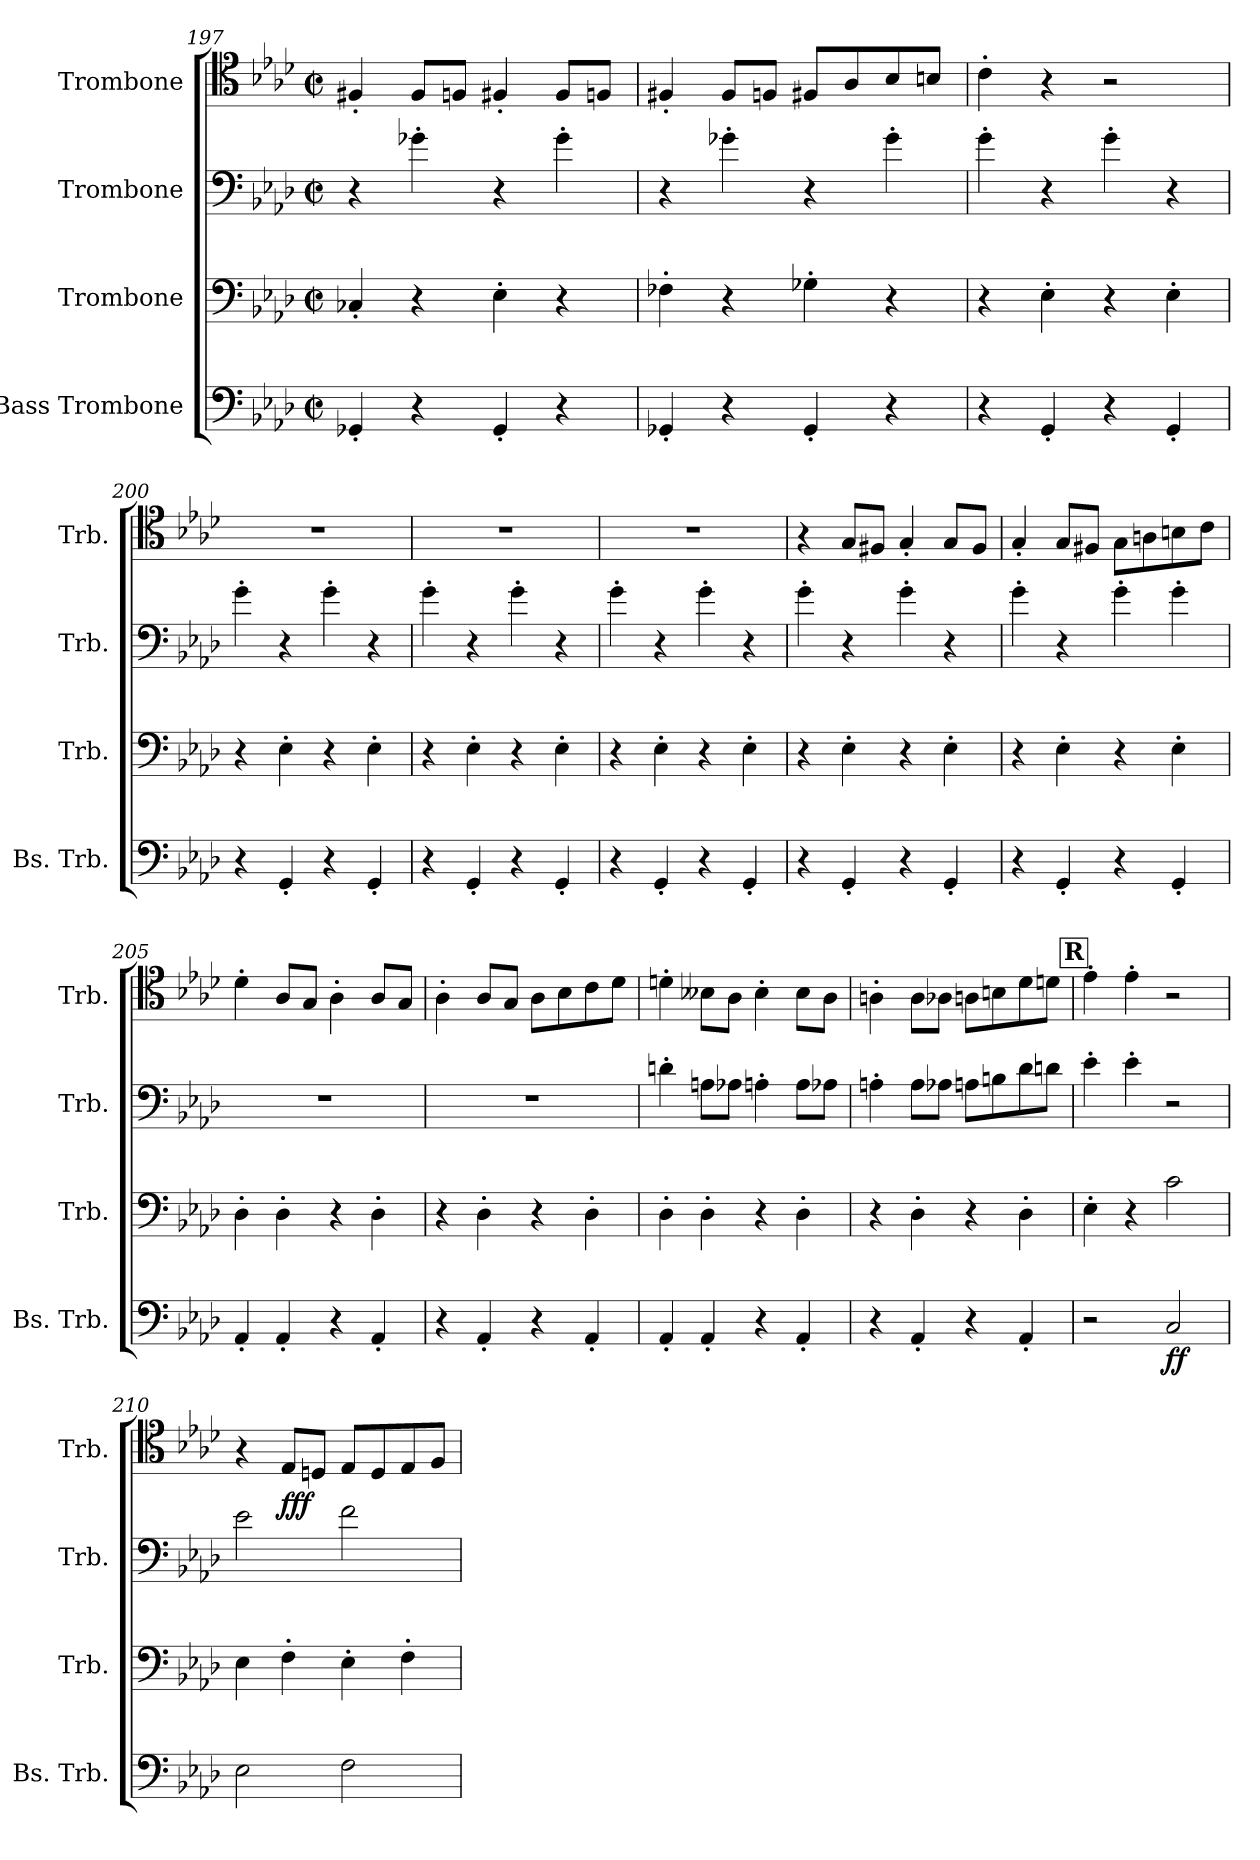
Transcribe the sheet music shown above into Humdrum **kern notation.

**kern	**dynam	**kern	**kern	**kern	**dynam
*part4	*part4	*part3	*part2	*part1	*part1
*staff4	*staff4	*staff3	*staff2	*staff1	*staff1
*I"Bass Trombone	*	*I"Trombone	*I"Trombone	*I"Trombone	*
*I'Bs. Trb.	*	*I'Trb.	*I'Trb.	*I'Trb.	*
*clefF4	*	*clefF4	*clefF4	*clefC4	*
*k[b-e-a-d-]	*	*k[b-e-a-d-]	*k[b-e-a-d-]	*k[b-e-a-d-]	*
*M2/2	*	*M2/2	*M2/2	*M2/2	*
*met(c|)	*	*met(c|)	*met(c|)	*met(c|)	*
=197	=197	=197	=197	=197	=197
4GG-X'/	.	4C-X'/	4r	4F#X'/	.
4r	.	4r	4g-X'\	8F#/L	.
.	.	.	.	8Fn/J	.
4GG-'/	.	4E-'\	4r	4F#X'/	.
4r	.	4r	4g-'\	8F#/L	.
.	.	.	.	8Fn/J	.
!!LO:LB:g=z
=198	=198	=198	=198	=198	=198
4GG-X'/	.	4F-X'\	4r	4F#X'/	.
4r	.	4r	4g-X'\	8F#/L	.
.	.	.	.	8Fn/J	.
4GG-'/	.	4G-X'\	4r	8F#X/L	.
.	.	.	.	8A-/	.
4r	.	4r	4g-'\	8B-/	.
.	.	.	.	8Bn/J	.
=199	=199	=199	=199	=199	=199
4r	.	4r	4g'\	4c'\	.
4GG'/	.	4E-'\	4r	4r	.
4r	.	4r	4g'\	2r	.
4GG'/	.	4E-'\	4r	.	.
=200	=200	=200	=200	=200	=200
4r	.	4r	4g'\	1r	.
4GG'/	.	4E-'\	4r	.	.
4r	.	4r	4g'\	.	.
4GG'/	.	4E-'\	4r	.	.
=201	=201	=201	=201	=201	=201
4r	.	4r	4g'\	1r	.
4GG'/	.	4E-'\	4r	.	.
4r	.	4r	4g'\	.	.
4GG'/	.	4E-'\	4r	.	.
=202	=202	=202	=202	=202	=202
4r	.	4r	4g'\	1r	.
4GG'/	.	4E-'\	4r	.	.
4r	.	4r	4g'\	.	.
4GG'/	.	4E-'\	4r	.	.
=203	=203	=203	=203	=203	=203
4r	.	4r	4g'\	4r	.
4GG'/	.	4E-'\	4r	8G/L	.
.	.	.	.	8F#X/J	.
4r	.	4r	4g'\	4G'/	.
4GG'/	.	4E-'\	4r	8G/L	.
.	.	.	.	8F#/J	.
=204	=204	=204	=204	=204	=204
4r	.	4r	4g'\	4G'/	.
4GG'/	.	4E-'\	4r	8G/L	.
.	.	.	.	8F#X/J	.
4r	.	4r	4g'\	8G\L	.
.	.	.	.	8An\	.
4GG'/	.	4E-'\	4g'\	8Bn\	.
.	.	.	.	8c\J	.
=205	=205	=205	=205	=205	=205
4AA-'/	.	4D-'\	1r	4d-'\	.
4AA-'/	.	4D-'\	.	8A-/L	.
.	.	.	.	8G/J	.
4r	.	4r	.	4A-'\	.
4AA-'/	.	4D-'\	.	8A-/L	.
.	.	.	.	8G/J	.
!!LO:PB:g=z
=206	=206	=206	=206	=206	=206
4r	.	4r	1r	4A-'\	.
4AA-'/	.	4D-'\	.	8A-/L	.
.	.	.	.	8G/J	.
4r	.	4r	.	8A-\L	.
.	.	.	.	8B-\	.
4AA-'/	.	4D-'\	.	8c\	.
.	.	.	.	8d-\J	.
=207	=207	=207	=207	=207	=207
4AA-'/	.	4D-'\	4dn'\	4dn'\	.
4AA-'/	.	4D-'\	8An\L	8B--X\L	.
.	.	.	8A-X\J	8A-\J	.
4r	.	4r	4An'\	4B--'\	.
4AA-'/	.	4D-'\	8A\L	8B--\L	.
.	.	.	8A-X\J	8A-\J	.
=208	=208	=208	=208	=208	=208
4r	.	4r	4An'\	4An'\	.
4AA-'/	.	4D-'\	8A\L	8A\L	.
.	.	.	8A-X\J	8A-X\J	.
4r	.	4r	8An\L	8An\L	.
.	.	.	8Bn\	8Bn\	.
4AA-'/	.	4D-'\	8d-\	8d-\	.
.	.	.	8dn\J	8dn\J	.
!!LO:REH:place=s1:a:fs=14:t=R
=209	=209	=209	=209	=209	=209
2r	.	4E-'\	4e-'\	4e-'\	.
.	.	4r	4e-'\	4e-'\	.
!	!LO:DY:b	!	!	!	!
2C/	ff	2c\	2r	2r	.
=210	=210	=210	=210	=210	=210
2E-\	.	4E-\	2e-\	4r	.
!	!	!	!	!	!LO:DY:b
.	.	4F'\	.	8E-/L	fff
.	.	.	.	8Dn/J	.
2F\	.	4E-'\	2f\	8E-/L	.
.	.	.	.	8D/	.
.	.	4F'\	.	8E-/	.
.	.	.	.	8F/J	.
=	=	=	=	=	=
*-	*-	*-	*-	*-	*-
